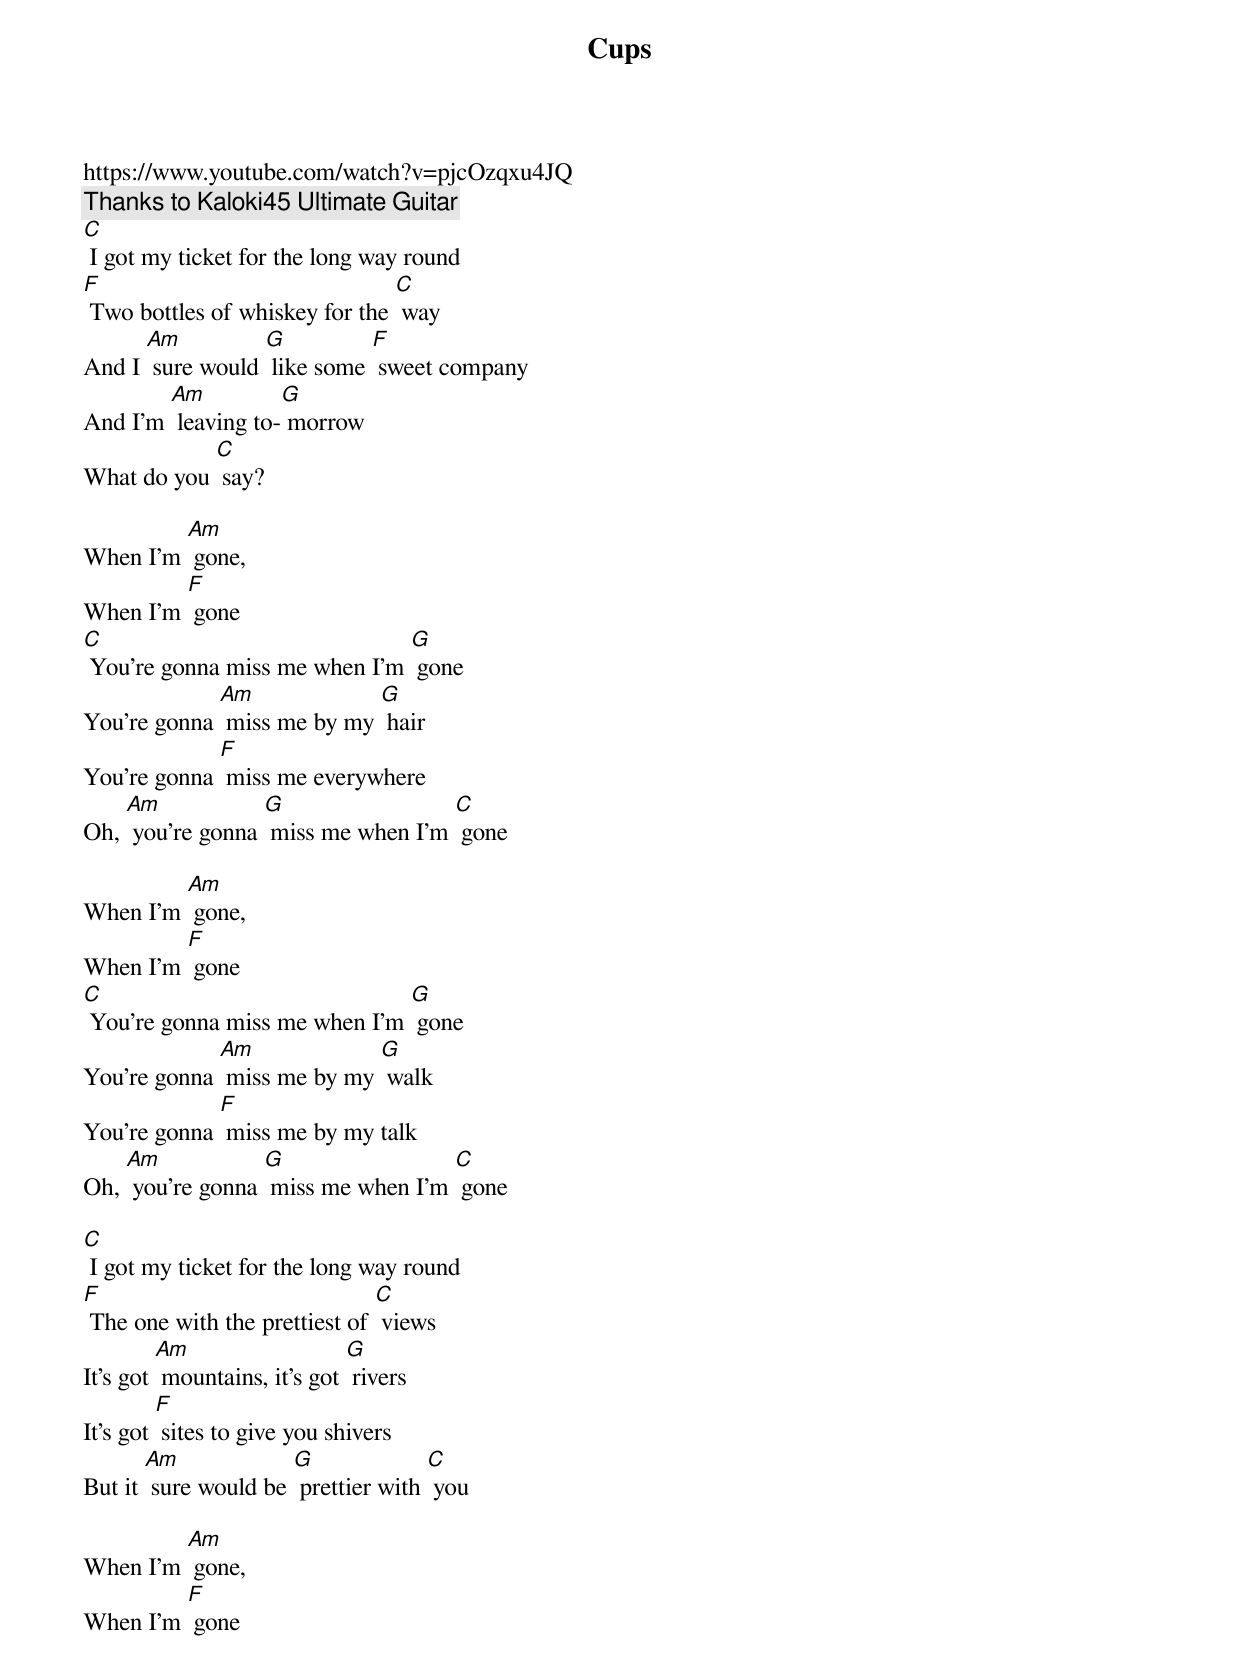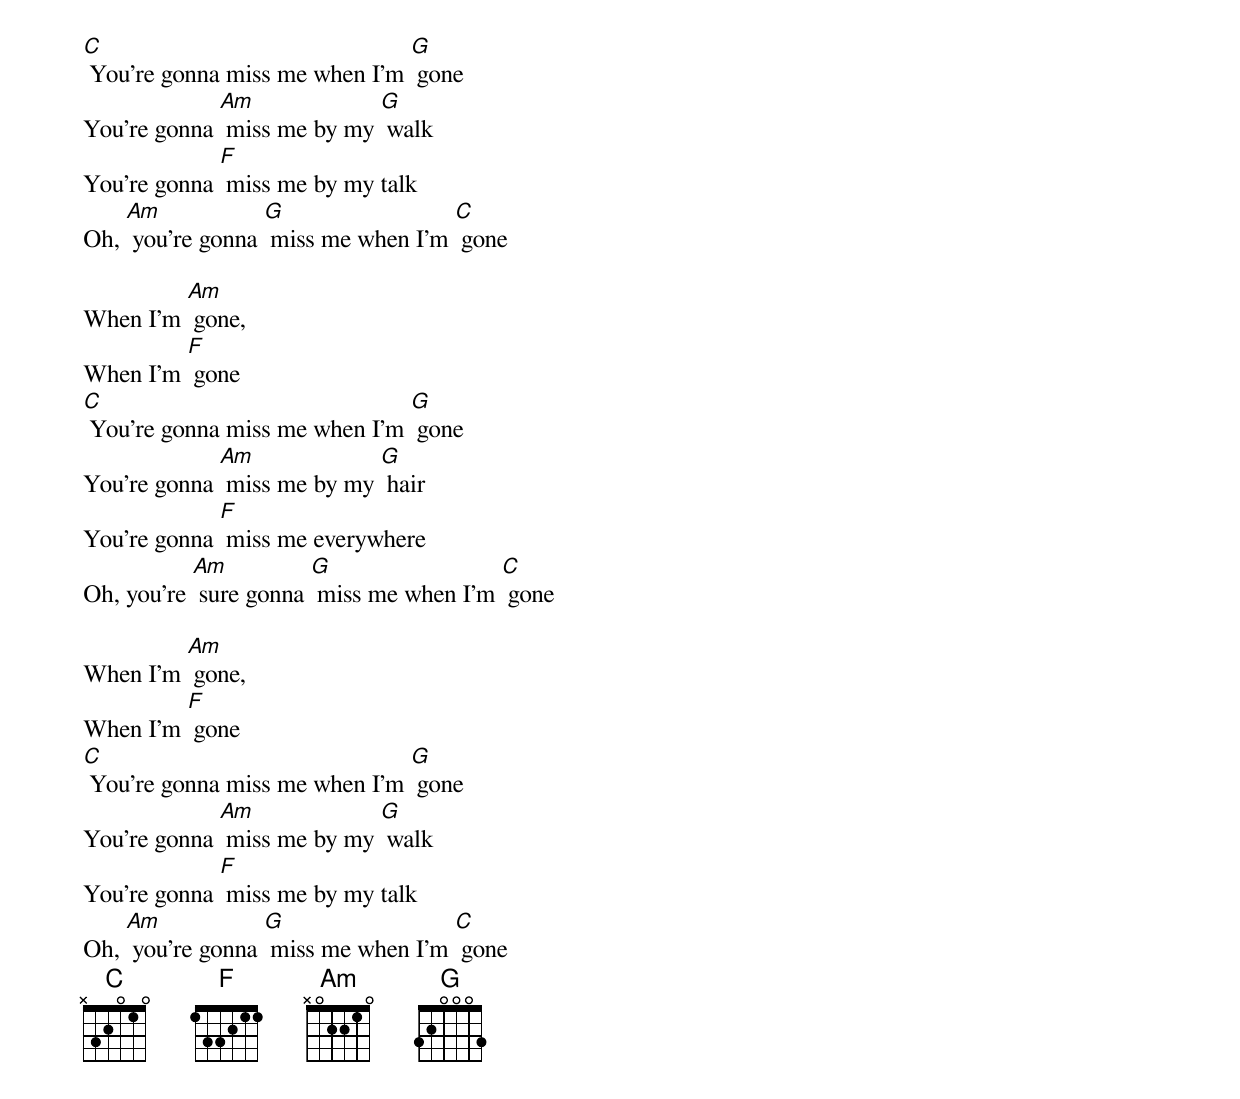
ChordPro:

{t: Cups}
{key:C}
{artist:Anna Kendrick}
https://www.youtube.com/watch?v=pjcOzqxu4JQ
{c: Thanks to Kaloki45 Ultimate Guitar}
[C] I got my ticket for the long way round
[F] Two bottles of whiskey for the [C] way
And I [Am] sure would [G] like some [F] sweet company
And I'm [Am] leaving to-[G] morrow
What do you [C] say?

When I'm [Am] gone,
When I'm [F] gone
[C] You're gonna miss me when I'm [G] gone
You're gonna [Am] miss me by my [G] hair
You're gonna [F] miss me everywhere
Oh, [Am] you're gonna [G] miss me when I'm [C] gone

When I'm [Am] gone,
When I'm [F] gone
[C] You're gonna miss me when I'm [G] gone
You're gonna [Am] miss me by my [G] walk
You're gonna [F] miss me by my talk
Oh, [Am] you're gonna [G] miss me when I'm [C] gone

[C] I got my ticket for the long way round
[F] The one with the prettiest of [C] views
It's got [Am] mountains, it's got [G] rivers
It's got [F] sites to give you shivers
But it [Am] sure would be [G] prettier with [C] you

When I'm [Am] gone,
When I'm [F] gone
[C] You're gonna miss me when I'm [G] gone
You're gonna [Am] miss me by my [G] walk
You're gonna [F] miss me by my talk
Oh, [Am] you're gonna [G] miss me when I'm [C] gone

When I'm [Am] gone,
When I'm [F] gone
[C] You're gonna miss me when I'm [G] gone
You're gonna [Am] miss me by my [G] hair
You're gonna [F] miss me everywhere
Oh, you're [Am] sure gonna [G] miss me when I'm [C] gone

When I'm [Am] gone,
When I'm [F] gone
[C] You're gonna miss me when I'm [G] gone
You're gonna [Am] miss me by my [G] walk
You're gonna [F] miss me by my talk
Oh, [Am] you're gonna [G] miss me when I'm [C] gone
